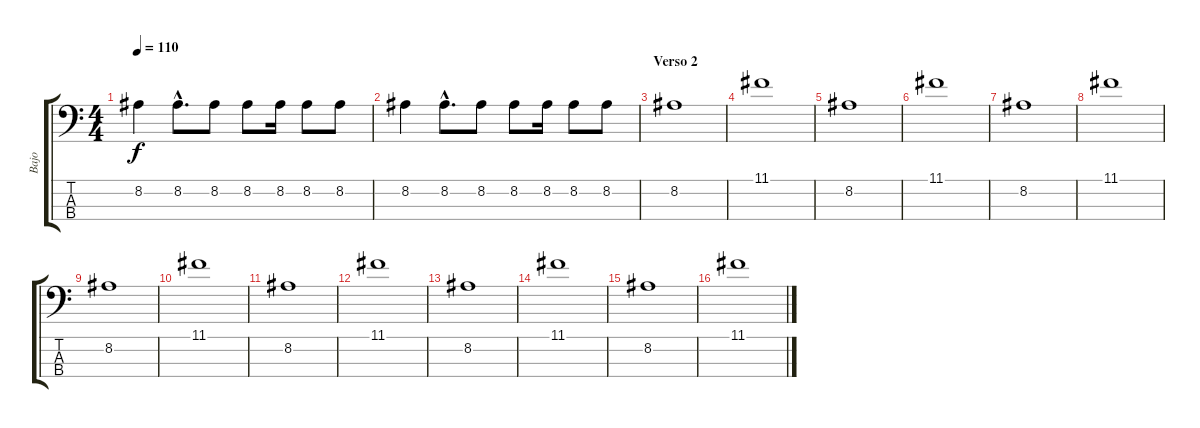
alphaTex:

\track ("Bajo" "Bajo") {instrument electricbasspick}
\staff {score tabs}
\tuning (G2 D2 A1 E1) {hide}
\ts (4 4)
\tempo 110
\clef f4
\ks c
8.2.4{dy f} 8.2{hac}.8{d} 8.2.8 8.2.8 8.2.16 8.2.8 8.2.8 |
8.2.4 8.2{hac}.8{d} 8.2.8 8.2.8 8.2.16 8.2.8 8.2.8 |
\section ("" "Verso 2")
8.2.1 |
11.1.1 |
8.2.1 |
11.1.1 |
8.2.1 |
11.1.1 |
8.2.1 |
11.1.1 |
8.2.1 |
11.1.1 |
8.2.1 |
11.1.1 |
8.2.1 |
11.1.1
